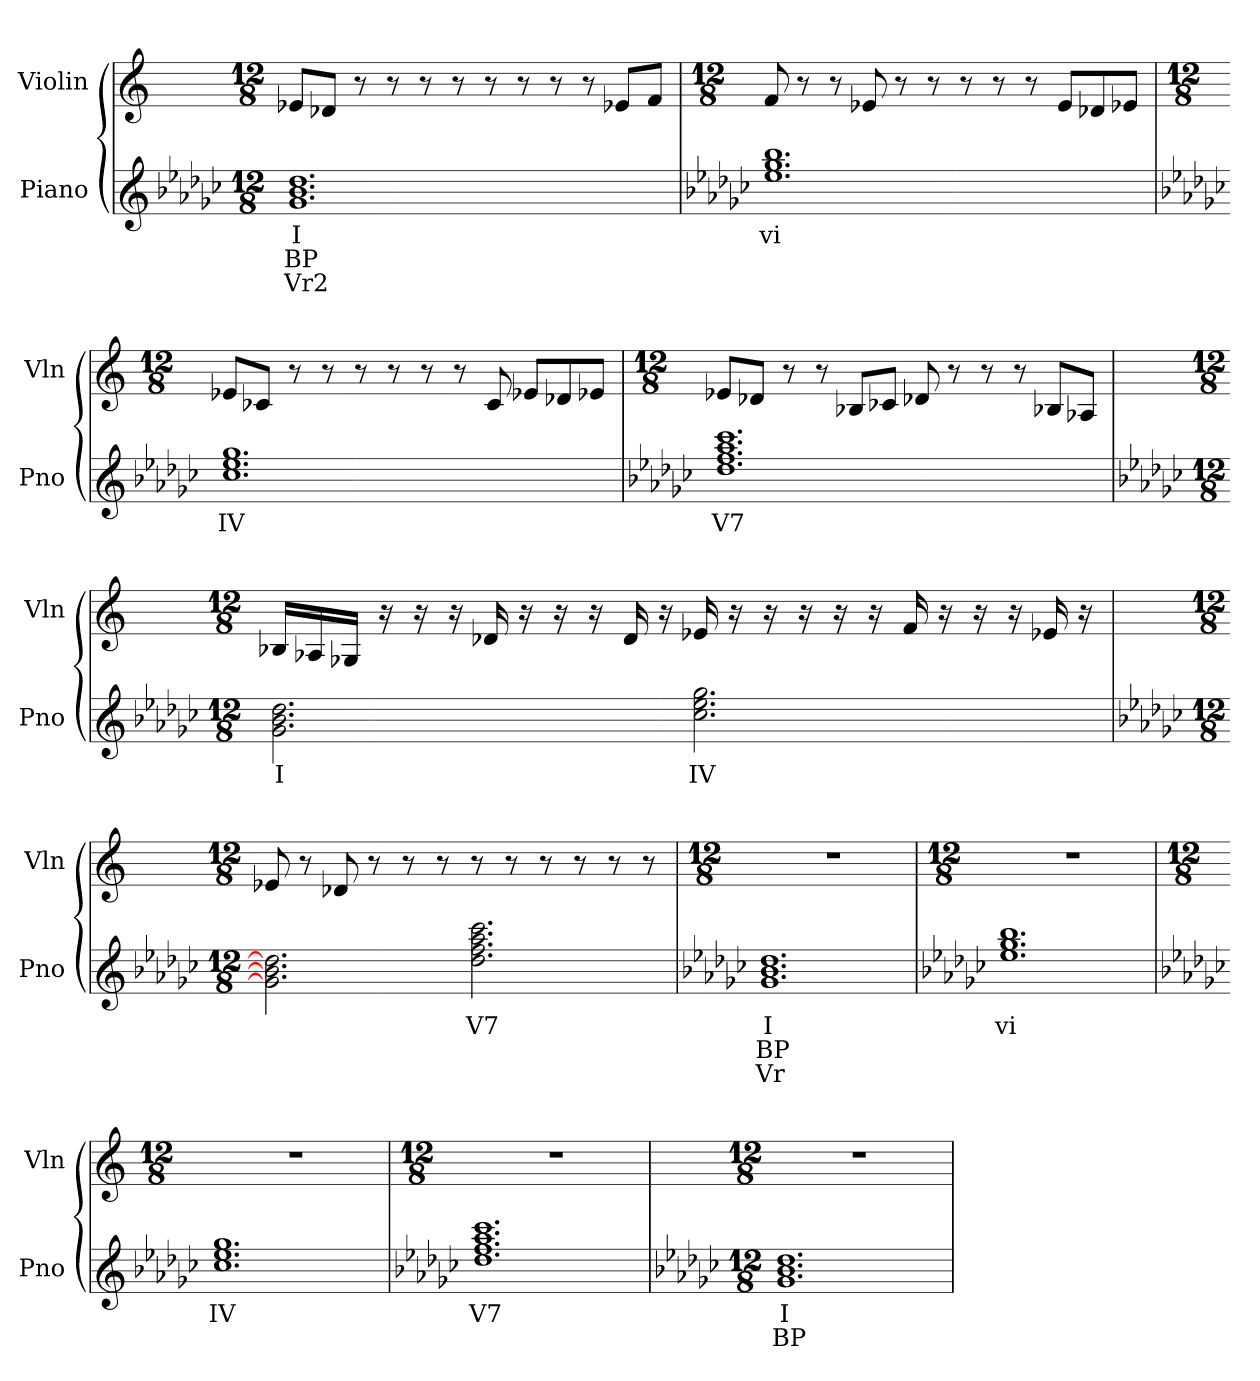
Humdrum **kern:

**kern	**text	**text	**text	**kern
*part2	*part2	*part2	*part2	*part1
*staff2	*staff2	*staff2	*staff2	*staff1
*I"Piano	*	*	*	*I"Violin
*I'Pno	*	*	*	*I'Vln
*k[b-e-a-d-g-c-]	*	*	*	*
*G-:	*	*	*	*
*M12/8	*	*	*	*M12/8
=	=	=	=	=
1.g- 1.b- 1.dd-	I	BP	Vr2	8e-XL
.	.	.	.	8d-XJ
.	.	.	.	8r
.	.	.	.	8r
.	.	.	.	8r
.	.	.	.	8r
.	.	.	.	8r
.	.	.	.	8r
.	.	.	.	8r
.	.	.	.	8r
.	.	.	.	8e-XL
.	.	.	.	8fJ
=	=	=	=	=
*k[b-e-a-d-g-c-]	*	*	*	*
*G-:	*	*	*	*
*	*	*	*	*M12/8
1.ee- 1.gg- 1.bb-	vi	.	.	8f
.	.	.	.	8r
.	.	.	.	8r
.	.	.	.	8e-X
.	.	.	.	8r
.	.	.	.	8r
.	.	.	.	8r
.	.	.	.	8r
.	.	.	.	8r
.	.	.	.	8e-L
.	.	.	.	8d-X
.	.	.	.	8e-XJ
=	=	=	=	=
*k[b-e-a-d-g-c-]	*	*	*	*
*G-:	*	*	*	*
*	*	*	*	*M12/8
1.cc- 1.ee- 1.gg-	IV	.	.	8e-XL
.	.	.	.	8c-XJ
.	.	.	.	8r
.	.	.	.	8r
.	.	.	.	8r
.	.	.	.	8r
.	.	.	.	8r
.	.	.	.	8r
.	.	.	.	8c-
.	.	.	.	8e-XL
.	.	.	.	8d-X
.	.	.	.	8e-XJ
=	=	=	=	=
*k[b-e-a-d-g-c-]	*	*	*	*
*G-:	*	*	*	*
*	*	*	*	*M12/8
1.dd- 1.ff 1.aa- 1.ccc-	V7	.	.	8e-XL
.	.	.	.	8d-XJ
.	.	.	.	8r
.	.	.	.	8r
.	.	.	.	8B-XL
.	.	.	.	8c-XJ
.	.	.	.	8d-X
.	.	.	.	8r
.	.	.	.	8r
.	.	.	.	8r
.	.	.	.	8B-XL
.	.	.	.	8A-XJ
=	=	=	=	=
*k[b-e-a-d-g-c-]	*	*	*	*
*G-:	*	*	*	*
*M12/8	*	*	*	*M12/8
2.g- 2.b- 2.dd-	I	.	.	16B-XLL
.	.	.	.	16A-X
.	.	.	.	16G-XJJ
.	.	.	.	16r
.	.	.	.	16r
.	.	.	.	16r
.	.	.	.	16d-X
.	.	.	.	16r
.	.	.	.	16r
.	.	.	.	16r
.	.	.	.	16d-
.	.	.	.	16r
2.cc- 2.ee- 2.gg-	IV	.	.	16e-X
.	.	.	.	16r
.	.	.	.	16r
.	.	.	.	16r
.	.	.	.	16r
.	.	.	.	16r
.	.	.	.	16f
.	.	.	.	16r
.	.	.	.	16r
.	.	.	.	16r
.	.	.	.	16e-X
.	.	.	.	16r
=	=	=	=	=
*k[b-e-a-d-g-c-]	*	*	*	*
*G-:	*	*	*	*
*M12/8	*	*	*	*M12/8
2.g-] 2.b-] 2.dd-]	.	.	.	8e-X
.	.	.	.	8r
.	.	.	.	8d-X
.	.	.	.	8r
.	.	.	.	8r
.	.	.	.	8r
2.dd- 2.ff 2.aa- 2.ccc-	V7	.	.	8r
.	.	.	.	8r
.	.	.	.	8r
.	.	.	.	8r
.	.	.	.	8r
.	.	.	.	8r
=	=	=	=	=
*k[b-e-a-d-g-c-]	*	*	*	*
*G-:	*	*	*	*
*	*	*	*	*M12/8
1.g- 1.b- 1.dd-	I	BP	Vr	1.r
=	=	=	=	=
*k[b-e-a-d-g-c-]	*	*	*	*
*G-:	*	*	*	*
*	*	*	*	*M12/8
1.ee- 1.gg- 1.bb-	vi	.	.	1.r
=	=	=	=	=
*k[b-e-a-d-g-c-]	*	*	*	*
*G-:	*	*	*	*
*	*	*	*	*M12/8
1.cc- 1.ee- 1.gg-	IV	.	.	1.r
=	=	=	=	=
*k[b-e-a-d-g-c-]	*	*	*	*
*G-:	*	*	*	*
*	*	*	*	*M12/8
1.dd- 1.ff 1.aa- 1.ccc-	V7	.	.	1.r
=	=	=	=	=
*k[b-e-a-d-g-c-]	*	*	*	*
*G-:	*	*	*	*
*M12/8	*	*	*	*M12/8
1.g- 1.b- 1.dd-	I	BP	.	1.r
=	=	=	=	=
*-	*-	*-	*-	*-
